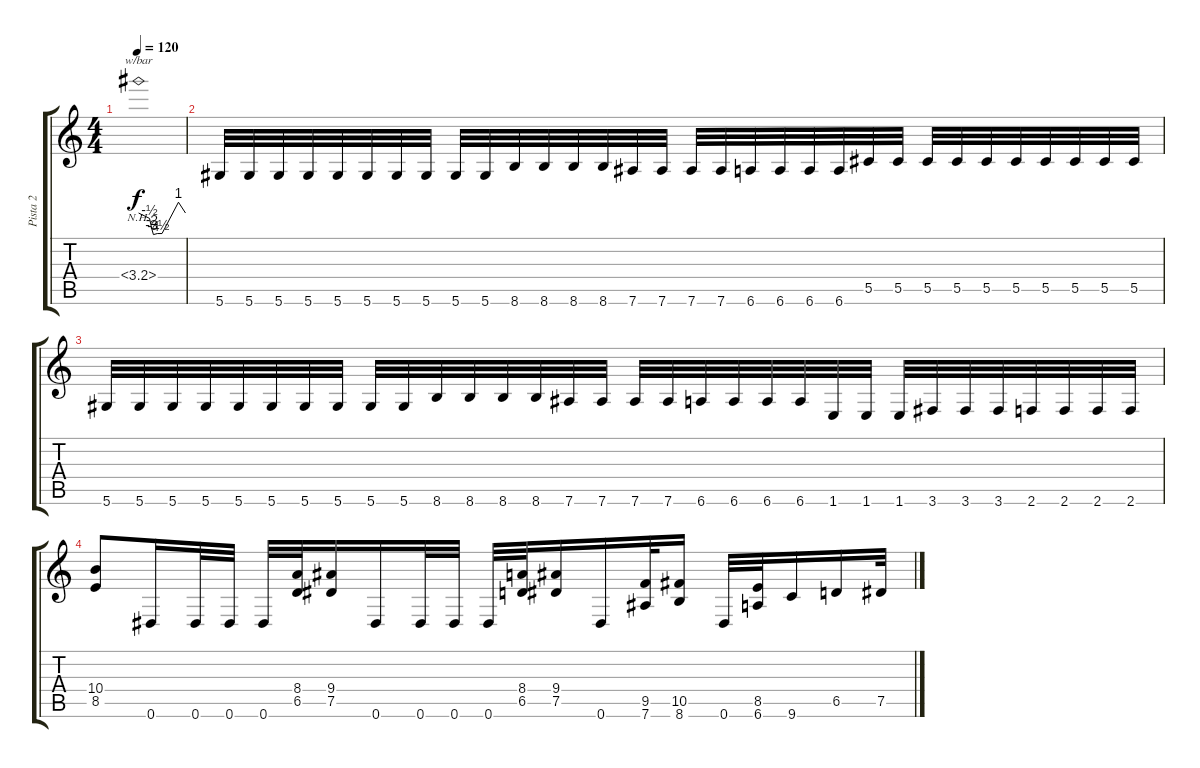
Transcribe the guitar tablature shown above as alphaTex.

\track ("Pista 2" "Pista 2") {instrument distortionguitar}
\staff {score tabs}
\tuning (Eb4 Bb3 Gb3 Db3 Ab2 Eb2) {hide}
\ts (4 4)
\tempo 120
\clef g2
\ks c
3.4{nh}.1{tbe (custom default 0 0 14 -2 17 -8 19 -16 24 -14 30 -14 51 4 60 0) dy f} |
5.6.32 5.6.32 5.6.32 5.6.32 5.6.32 5.6.32 5.6.32 5.6.32 5.6.32 5.6.32 8.6.32 8.6.32 8.6.32 8.6.32 7.6.32 7.6.32 7.6.32 7.6.32 6.6.32 6.6.32 6.6.32 6.6.32 5.5.32 5.5.32 5.5.32 5.5.32 5.5.32 5.5.32 5.5.32 5.5.32 5.5.32 5.5.32 |
5.6.32 5.6.32 5.6.32 5.6.32 5.6.32 5.6.32 5.6.32 5.6.32 5.6.32 5.6.32 8.6.32 8.6.32 8.6.32 8.6.32 7.6.32 7.6.32 7.6.32 7.6.32 6.6.32 6.6.32 6.6.32 6.6.32 1.6.32 1.6.32 1.6.32 3.6.32 3.6.32 3.6.32 2.6.32 2.6.32 2.6.32 2.6.32 |
(10.4 8.5).8 0.6.16 0.6.32 0.6.32 0.6.32 (8.4 6.5).32 (9.4 7.5).16 0.6.16 0.6.32 0.6.32 0.6.32 (8.4 6.5).32 (9.4 7.5).16 0.6.16 (9.5 7.6).32 (10.5 8.6).16 0.6.32 (8.5 6.6).32 9.6.16 6.5.16 7.5.32
